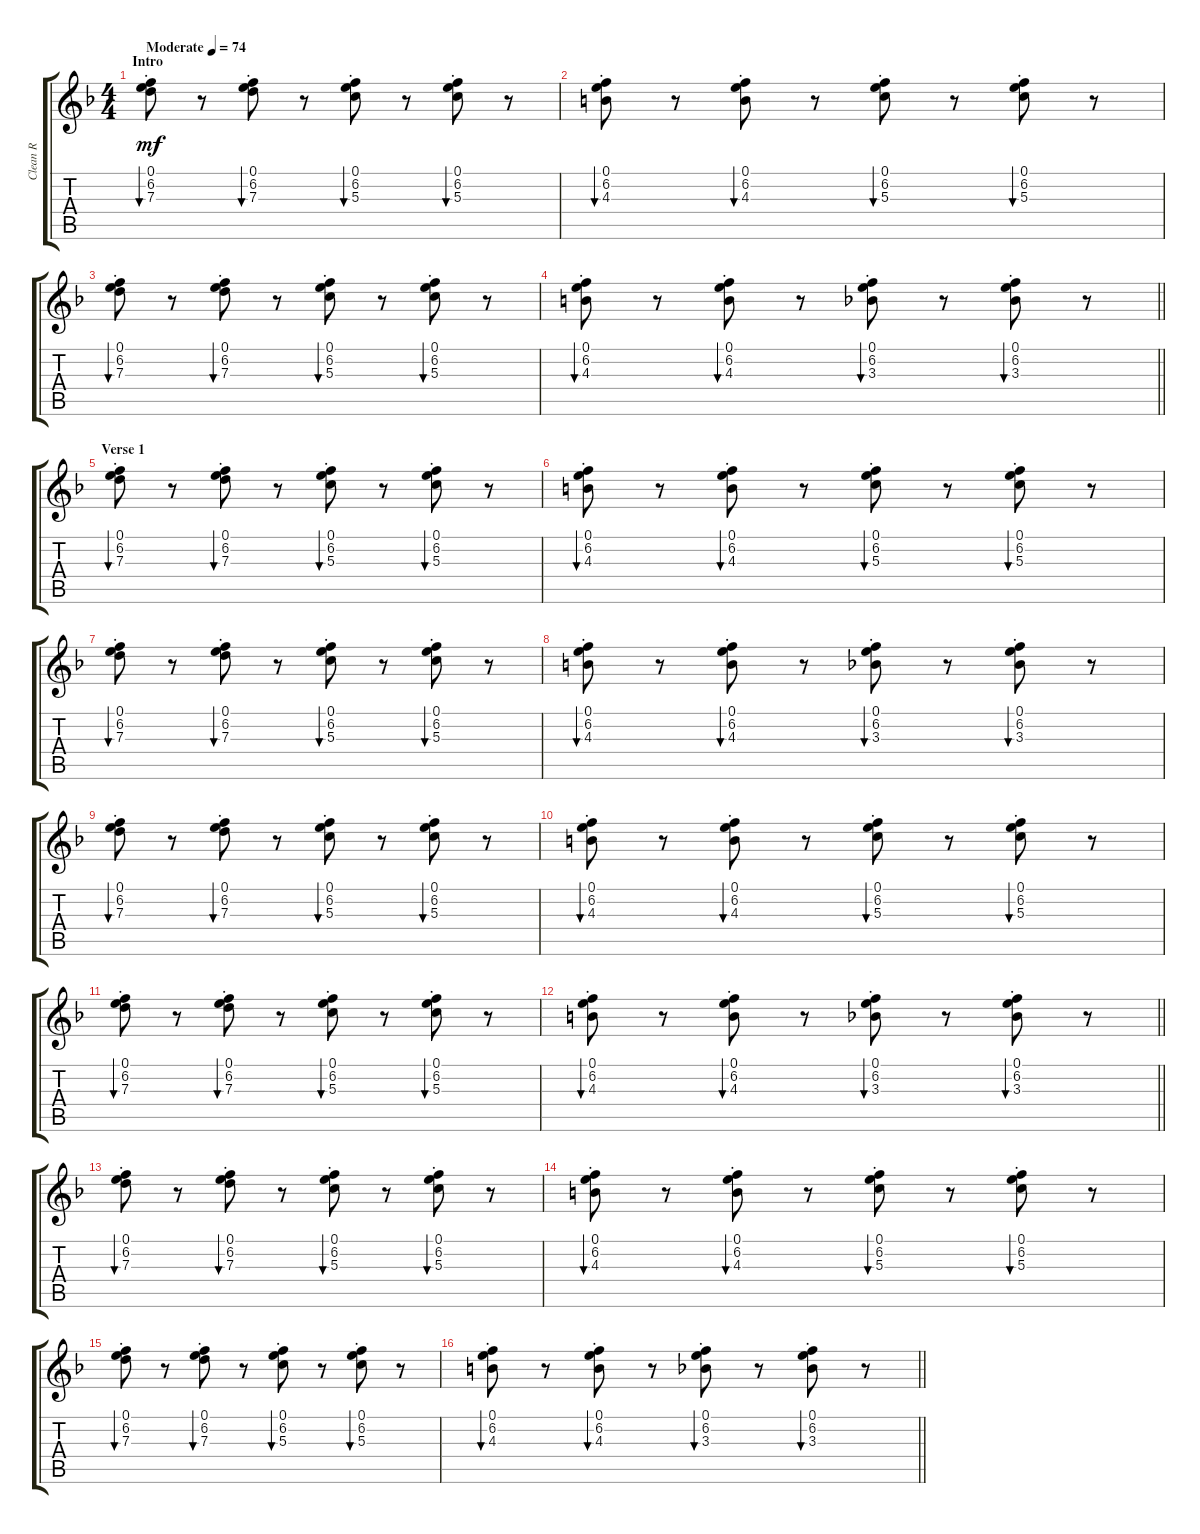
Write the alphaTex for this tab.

\track ("Clean R" "Clean R") {instrument electricguitarjazz}
\staff {score tabs}
\tuning (E4 B3 G3 D3 A2 D2) {hide}
\ts (4 4)
\section ("" "Intro")
\tempo (74 "Moderate")
\clef g2
\ks f
(0.1{st} 6.2{st} 7.3{st}).8{bu 240 dy mf instrument electricguitarjazz} r.8 (0.1{st} 6.2{st} 7.3{st}).8{bu 240} r.8 (0.1{st} 6.2{st} 5.3{st}).8{bu 240} r.8 (0.1{st} 6.2{st} 5.3{st}).8{bu 240} r.8 |
(0.1{st} 6.2{st} 4.3{st}).8{bu 240} r.8 (0.1{st} 6.2{st} 4.3{st}).8{bu 240} r.8 (0.1{st} 6.2{st} 5.3{st}).8{bu 240} r.8 (0.1{st} 6.2{st} 5.3{st}).8{bu 240} r.8 |
(0.1{st} 6.2{st} 7.3{st}).8{bu 240} r.8 (0.1{st} 6.2{st} 7.3{st}).8{bu 240} r.8 (0.1{st} 6.2{st} 5.3{st}).8{bu 240} r.8 (0.1{st} 6.2{st} 5.3{st}).8{bu 240} r.8 |
\barLineRight lightlight
(0.1{st} 6.2{st} 4.3{st}).8{bu 240} r.8 (0.1{st} 6.2{st} 4.3{st}).8{bu 240} r.8 (0.1{st} 6.2{st} 3.3{st}).8{bu 240} r.8 (0.1{st} 6.2{st} 3.3{st}).8{bu 240} r.8 |
\section ("" "Verse 1")
(0.1{st} 6.2{st} 7.3{st}).8{bu 240} r.8 (0.1{st} 6.2{st} 7.3{st}).8{bu 240} r.8 (0.1{st} 6.2{st} 5.3{st}).8{bu 240} r.8 (0.1{st} 6.2{st} 5.3{st}).8{bu 240} r.8 |
(0.1{st} 6.2{st} 4.3{st}).8{bu 240} r.8 (0.1{st} 6.2{st} 4.3{st}).8{bu 240} r.8 (0.1{st} 6.2{st} 5.3{st}).8{bu 240} r.8 (0.1{st} 6.2{st} 5.3{st}).8{bu 240} r.8 |
(0.1{st} 6.2{st} 7.3{st}).8{bu 240} r.8 (0.1{st} 6.2{st} 7.3{st}).8{bu 240} r.8 (0.1{st} 6.2{st} 5.3{st}).8{bu 240} r.8 (0.1{st} 6.2{st} 5.3{st}).8{bu 240} r.8 |
(0.1{st} 6.2{st} 4.3{st}).8{bu 240} r.8 (0.1{st} 6.2{st} 4.3{st}).8{bu 240} r.8 (0.1{st} 6.2{st} 3.3{st}).8{bu 240} r.8 (0.1{st} 6.2{st} 3.3{st}).8{bu 240} r.8 |
(0.1{st} 6.2{st} 7.3{st}).8{bu 240} r.8 (0.1{st} 6.2{st} 7.3{st}).8{bu 240} r.8 (0.1{st} 6.2{st} 5.3{st}).8{bu 240} r.8 (0.1{st} 6.2{st} 5.3{st}).8{bu 240} r.8 |
(0.1{st} 6.2{st} 4.3{st}).8{bu 240} r.8 (0.1{st} 6.2{st} 4.3{st}).8{bu 240} r.8 (0.1{st} 6.2{st} 5.3{st}).8{bu 240} r.8 (0.1{st} 6.2{st} 5.3{st}).8{bu 240} r.8 |
(0.1{st} 6.2{st} 7.3{st}).8{bu 240} r.8 (0.1{st} 6.2{st} 7.3{st}).8{bu 240} r.8 (0.1{st} 6.2{st} 5.3{st}).8{bu 240} r.8 (0.1{st} 6.2{st} 5.3{st}).8{bu 240} r.8 |
\barLineRight lightlight
(0.1{st} 6.2{st} 4.3{st}).8{bu 240} r.8 (0.1{st} 6.2{st} 4.3{st}).8{bu 240} r.8 (0.1{st} 6.2{st} 3.3{st}).8{bu 240} r.8 (0.1{st} 6.2{st} 3.3{st}).8{bu 240} r.8 |
(0.1{st} 6.2{st} 7.3{st}).8{bu 240} r.8 (0.1{st} 6.2{st} 7.3{st}).8{bu 240} r.8 (0.1{st} 6.2{st} 5.3{st}).8{bu 240} r.8 (0.1{st} 6.2{st} 5.3{st}).8{bu 240} r.8 |
(0.1{st} 6.2{st} 4.3{st}).8{bu 240} r.8 (0.1{st} 6.2{st} 4.3{st}).8{bu 240} r.8 (0.1{st} 6.2{st} 5.3{st}).8{bu 240} r.8 (0.1{st} 6.2{st} 5.3{st}).8{bu 240} r.8 |
(0.1{st} 6.2{st} 7.3{st}).8{bu 240} r.8 (0.1{st} 6.2{st} 7.3{st}).8{bu 240} r.8 (0.1{st} 6.2{st} 5.3{st}).8{bu 240} r.8 (0.1{st} 6.2{st} 5.3{st}).8{bu 240} r.8 |
\barLineRight lightlight
(0.1{st} 6.2{st} 4.3{st}).8{bu 240} r.8 (0.1{st} 6.2{st} 4.3{st}).8{bu 240} r.8 (0.1{st} 6.2{st} 3.3{st}).8{bu 240} r.8 (0.1{st} 6.2{st} 3.3{st}).8{bu 240} r.8
